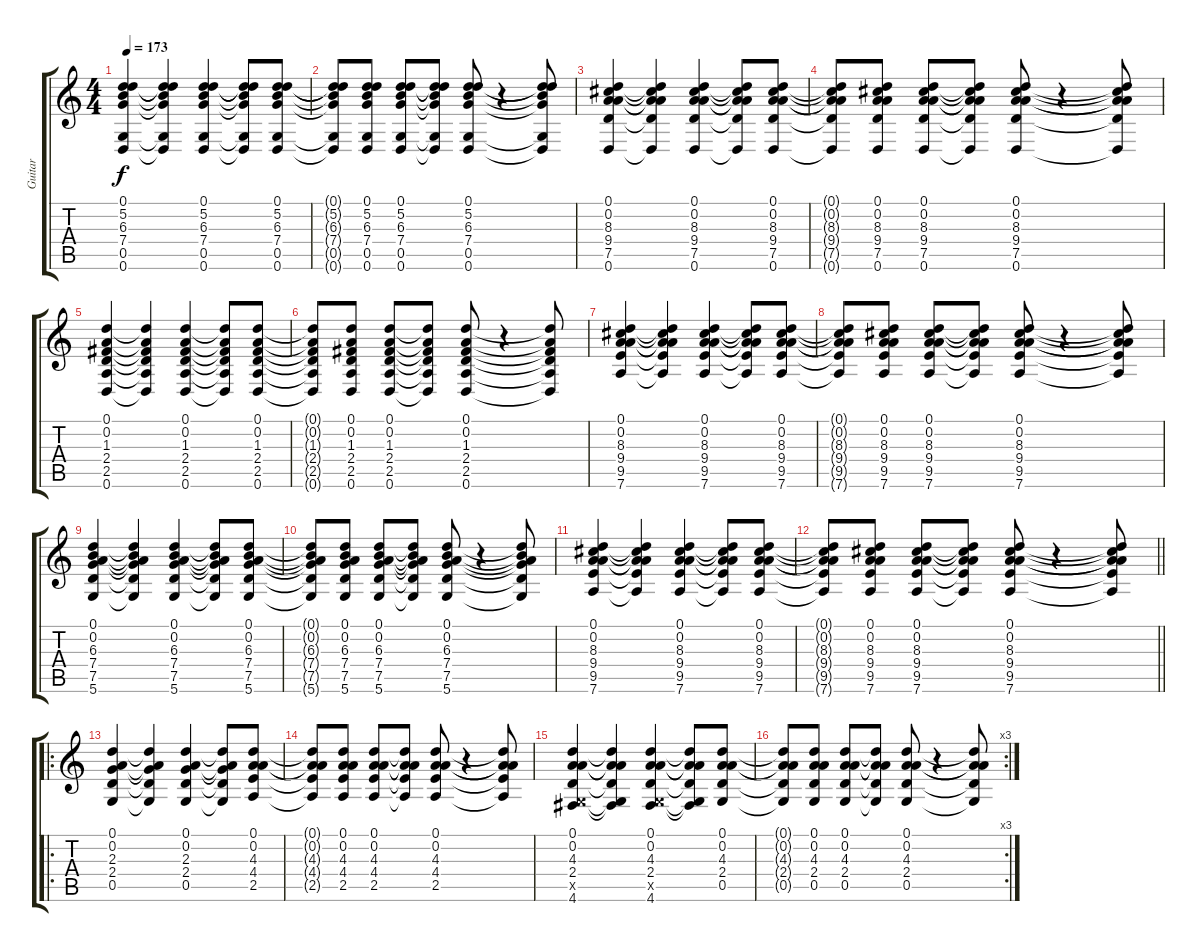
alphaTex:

\track ("Guitar" "Guitar") {instrument electricguitarmuted}
\staff {score tabs}
\tuning (D4 A3 F3 C3 G2 D2) {hide}
\ts (4 4)
\tempo 173
\clef g2
\ks c
(0.1 5.2 6.3 7.4 0.5 0.6).4{dy f} (0.1{t} 5.2{t} 6.3{t} 7.4{t} 0.5{t} 0.6{t}).4 (0.1 5.2 6.3 7.4 0.5 0.6).4 (0.1{t} 5.2{t} 6.3{t} 7.4{t} 0.5{t} 0.6{t}).8 (0.1 5.2 6.3 7.4 0.5 0.6).8 |
(0.1{t} 5.2{t} 6.3{t} 7.4{t} 0.5{t} 0.6{t}).8 (0.1 5.2 6.3 7.4 0.5 0.6).8 (0.1 5.2 6.3 7.4 0.5 0.6).8 (0.1{t} 5.2{t} 6.3{t} 7.4{t} 0.5{t} 0.6{t}).8 (0.1 5.2 6.3 7.4 0.5 0.6).8 r.4 (0.1{t} 5.2{t} 6.3{t} 7.4{t} 0.5{t} 0.6{t}).8 |
(0.1 0.2 8.3 9.4 7.5 0.6).4 (0.1{t} 0.2{t} 8.3{t} 9.4{t} 7.5{t} 0.6{t}).4 (0.1 0.2 8.3 9.4 7.5 0.6).4 (0.1{t} 0.2{t} 8.3{t} 9.4{t} 7.5{t} 0.6{t}).8 (0.1 0.2 8.3 9.4 7.5 0.6).8 |
(0.1{t} 0.2{t} 8.3{t} 9.4{t} 7.5{t} 0.6{t}).8 (0.1 0.2 8.3 9.4 7.5 0.6).8 (0.1 0.2 8.3 9.4 7.5 0.6).8 (0.1{t} 0.2{t} 8.3{t} 9.4{t} 7.5{t} 0.6{t}).8 (0.1 0.2 8.3 9.4 7.5 0.6).8 r.4 (0.1{t} 0.2{t} 8.3{t} 9.4{t} 7.5{t} 0.6{t}).8 |
(0.1 0.2 1.3 2.4 2.5 0.6).4 (0.1{t} 0.2{t} 1.3{t} 2.4{t} 2.5{t} 0.6{t}).4 (0.1 0.2 1.3 2.4 2.5 0.6).4 (0.1{t} 0.2{t} 1.3{t} 2.4{t} 2.5{t} 0.6{t}).8 (0.1 0.2 1.3 2.4 2.5 0.6).8 |
(0.1{t} 0.2{t} 1.3{t} 2.4{t} 2.5{t} 0.6{t}).8 (0.1 0.2 1.3 2.4 2.5 0.6).8 (0.1 0.2 1.3 2.4 2.5 0.6).8 (0.1{t} 0.2{t} 1.3{t} 2.4{t} 2.5{t} 0.6{t}).8 (0.1 0.2 1.3 2.4 2.5 0.6).8 r.4 (0.1{t} 0.2{t} 1.3{t} 2.4{t} 2.5{t} 0.6{t}).8 |
(0.1 0.2 8.3 9.4 9.5 7.6).4 (0.1{t} 0.2{t} 8.3{t} 9.4{t} 9.5{t} 7.6{t}).4 (0.1 0.2 8.3 9.4 9.5 7.6).4 (0.1{t} 0.2{t} 8.3{t} 9.4{t} 9.5{t} 7.6{t}).8 (0.1 0.2 8.3 9.4 9.5 7.6).8 |
(0.1{t} 0.2{t} 8.3{t} 9.4{t} 9.5{t} 7.6{t}).8 (0.1 0.2 8.3 9.4 9.5 7.6).8 (0.1 0.2 8.3 9.4 9.5 7.6).8 (0.1{t} 0.2{t} 8.3{t} 9.4{t} 9.5{t} 7.6{t}).8 (0.1 0.2 8.3 9.4 9.5 7.6).8 r.4 (0.1{t} 0.2{t} 8.3{t} 9.4{t} 9.5{t} 7.6{t}).8 |
(0.1 0.2 6.3 7.4 7.5 5.6).4 (0.1{t} 0.2{t} 6.3{t} 7.4{t} 7.5{t} 5.6{t}).4 (0.1 0.2 6.3 7.4 7.5 5.6).4 (0.1{t} 0.2{t} 6.3{t} 7.4{t} 7.5{t} 5.6{t}).8 (0.1 0.2 6.3 7.4 7.5 5.6).8 |
(0.1{t} 0.2{t} 6.3{t} 7.4{t} 7.5{t} 5.6{t}).8 (0.1 0.2 6.3 7.4 7.5 5.6).8 (0.1 0.2 6.3 7.4 7.5 5.6).8 (0.1{t} 0.2{t} 6.3{t} 7.4{t} 7.5{t} 5.6{t}).8 (0.1 0.2 6.3 7.4 7.5 5.6).8 r.4 (0.1{t} 0.2{t} 6.3{t} 7.4{t} 7.5{t} 5.6{t}).8 |
(0.1 0.2 8.3 9.4 9.5 7.6).4 (0.1{t} 0.2{t} 8.3{t} 9.4{t} 9.5{t} 7.6{t}).4 (0.1 0.2 8.3 9.4 9.5 7.6).4 (0.1{t} 0.2{t} 8.3{t} 9.4{t} 9.5{t} 7.6{t}).8 (0.1 0.2 8.3 9.4 9.5 7.6).8 |
\barLineRight lightlight
(0.1{t} 0.2{t} 8.3{t} 9.4{t} 9.5{t} 7.6{t}).8 (0.1 0.2 8.3 9.4 9.5 7.6).8 (0.1 0.2 8.3 9.4 9.5 7.6).8 (0.1{t} 0.2{t} 8.3{t} 9.4{t} 9.5{t} 7.6{t}).8 (0.1 0.2 8.3 9.4 9.5 7.6).8 r.4 (0.1{t} 0.2{t} 8.3{t} 9.4{t} 9.5{t} 7.6{t}).8 |
\ro
(0.1 0.2 2.3 2.4 0.5).4 (0.1{t} 0.2{t} 2.3{t} 2.4{t} 0.5{t}).4 (0.1 0.2 2.3 2.4 0.5).4 (0.1{t} 0.2{t} 2.3{t} 2.4{t} 0.5{t}).8 (0.1 0.2 4.3 4.4 2.5).8 |
(0.1{t} 0.2{t} 4.3{t} 4.4{t} 2.5{t}).8 (0.1 0.2 4.3 4.4 2.5).8 (0.1 0.2 4.3 4.4 2.5).8 (0.1{t} 0.2{t} 4.3{t} 4.4{t} 2.5{t}).8 (0.1 0.2 4.3 4.4 2.5).8 r.4 (0.1{t} 0.2{t} 4.3{t} 4.4{t} 2.5{t}).8 |
(0.1 0.2 4.3 2.4 0.5{x} 4.6).4 (0.1{t} 0.2{t} 4.3{t} 2.4{t} 0.5{t} 4.6{t}).4 (0.1 0.2 4.3 2.4 0.5{x} 4.6).4 (0.1{t} 0.2{t} 4.3{t} 2.4{t} 0.5{t} 4.6{t}).8 (0.1 0.2 4.3 2.4 0.5).8 |
\rc 3
(0.1{t} 0.2{t} 4.3{t} 2.4{t} 0.5{t}).8 (0.1 0.2 4.3 2.4 0.5).8 (0.1 0.2 4.3 2.4 0.5).8 (0.1{t} 0.2{t} 4.3{t} 2.4{t} 0.5{t}).8 (0.1 0.2 4.3 2.4 0.5).8 r.4 (0.1{t} 0.2{t} 4.3{t} 2.4{t} 0.5{t}).8
